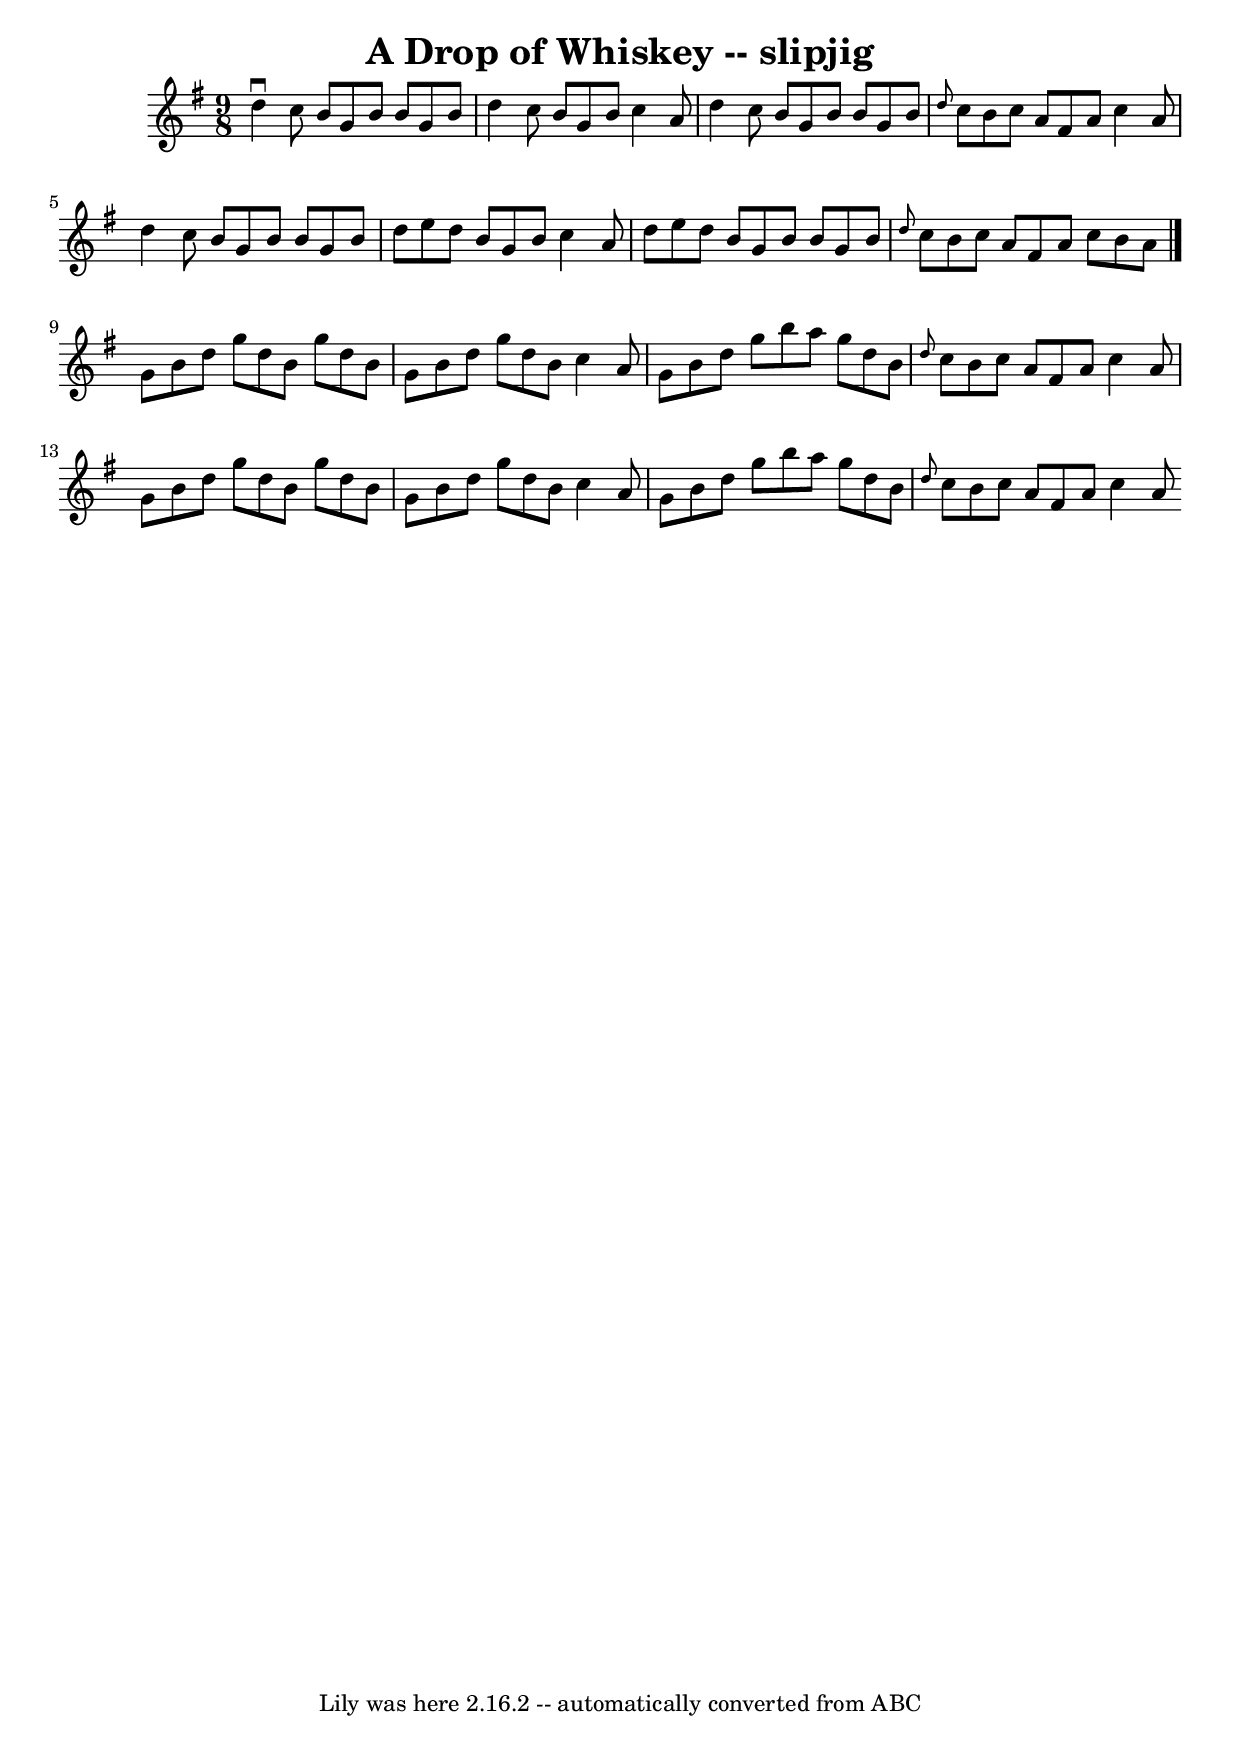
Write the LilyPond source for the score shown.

\version "2.16.2"
\include "Mammoth.ily"
\header {
  %% book = "Ryan's Mammoth Collection"
 crossRefNumber = "1"
 footnotes = ""
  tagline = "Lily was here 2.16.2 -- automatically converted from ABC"
  title = "A Drop of Whiskey -- slipjig"

}
voicedefault =  {


  \time 9/8 
  \key g \major
 d''4^\downbow c''8 b'8 g'8 b'8 b'8 g'8 b'8   |
 d''4 c''8 b'8 g'8 b'8 c''4 a'8   |
 d''4 c''8 b'8 g'8 b'8 b'8 g'8 b'8  |
  
  \grace { d''8   	 } c''8 b'8 c''8 a'8 fis'8 a'8 c''4 a'8   |
 d''4 c''8 b'8 g'8 b'8 b'8 g'8 b'8  |
 d''8 e''8 d''8 b'8 g'8 b'8 c''4 a'8   |
 d''8 e''8 d''8 b'8 g'8 b'8 b'8 g'8 b'8   |
  \grace {    
 d''8  
  } c''8 b'8 c''8 a'8 fis'8 a'8 c''8 b'8 a'8     \bar "|." g'8 b'8 d''8 g''8 d''8 b'8 g''8 d''8 b'8    |
 g'8 b'8 d''8 g''8 d''8 b'8 c''4 a'8  |
 g'8 b'8 d''8 g''8 b''8 a''8 g''8 d''8 b'8   |
  
  \grace { d''8   	 } c''8 b'8 c''8 a'8 fis'8 a'8 c''4 a'8   |
 g'8 b'8 d''8 g''8 d''8 b'8 g''8 d''8 b'8   |
 g'8 b'8 d''8 g''8 d''8 b'8 c''4 a'8  |
 g'8 b'8 d''8 g''8 b''8 a''8 g''8 d''8 b'8   |
  
  \grace { d''8  
	 } c''8 b'8 c''8 a'8 fis'8 a'8 c''4 a'8    \bar " |."   

}

\score{
  <<

    \context Staff="default"
    {
      \voicedefault 
      
    }

  >>
  \layout {
    
  }
  \midi {
  }

}
